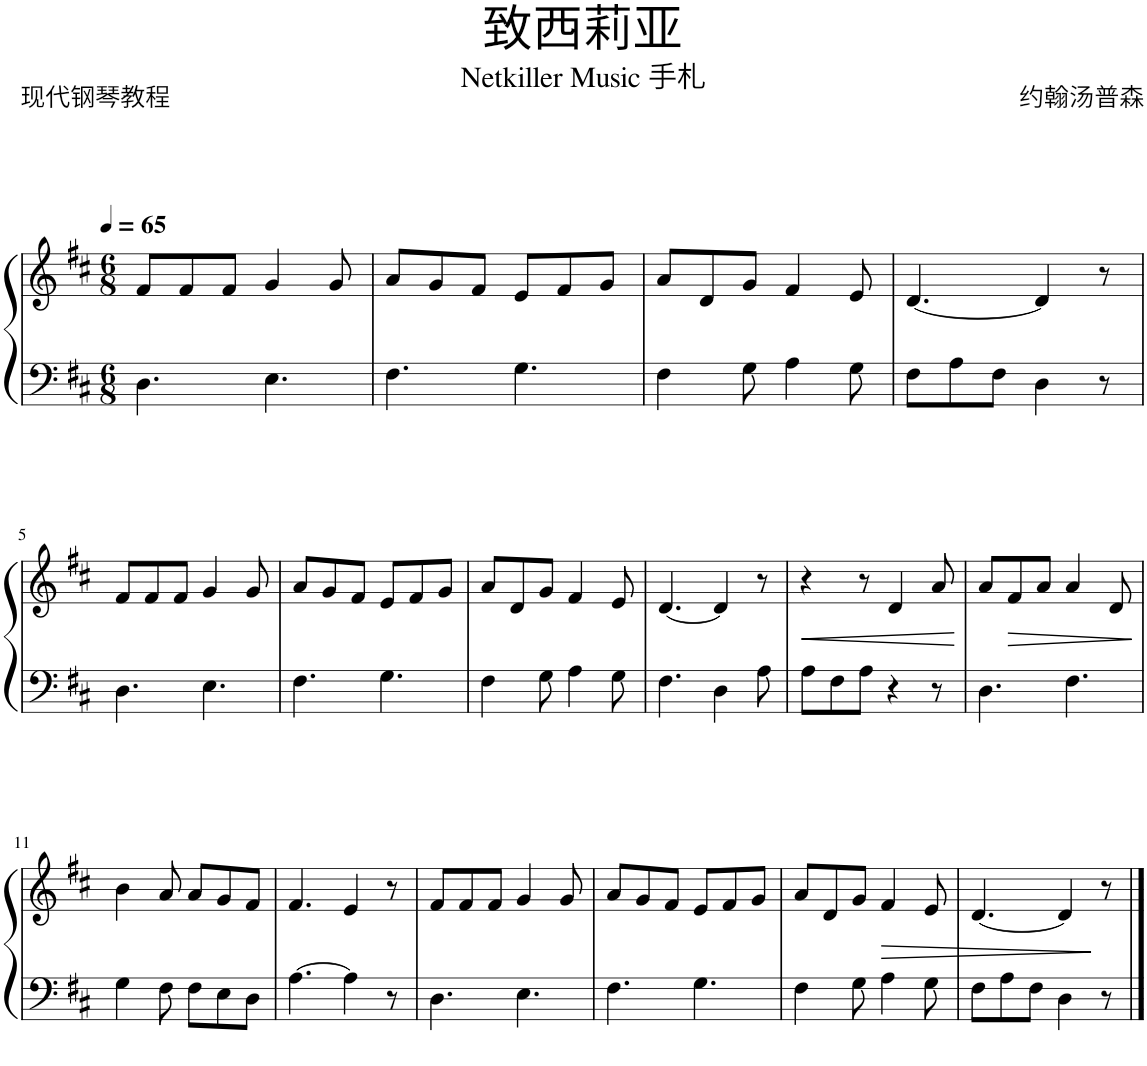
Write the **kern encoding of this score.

**kern	**kern	**dynam
*part1	*part1	*part1
*staff2	*staff1	*staff1/2
*I"Piano	*	*
*I'Pno.	*	*
*clefF4	*clefG2	*
*k[f#c#]	*k[f#c#]	*
*M6/8	*M6/8	*
*MM65	*MM65	*
=1	=1	=1
4.D\	8f#/L	.
.	8f#/	.
.	8f#/J	.
4.E\	4g/	.
.	8g/	.
=2	=2	=2
4.F#\	8a/L	.
.	8g/	.
.	8f#/J	.
4.G\	8e/L	.
.	8f#/	.
.	8g/J	.
=3	=3	=3
4F#\	8a/L	.
.	8d/	.
8G\	8g/J	.
4A\	4f#/	.
8G\	8e/	.
=4	=4	=4
8F#\L	[4.d/	.
8A\	.	.
8F#\J	.	.
4D\	4d/]	.
8r	8r	.
!!LO:LB:g=z
=5	=5	=5
4.D\	8f#/L	.
.	8f#/	.
.	8f#/J	.
4.E\	4g/	.
.	8g/	.
=6	=6	=6
4.F#\	8a/L	.
.	8g/	.
.	8f#/J	.
4.G\	8e/L	.
.	8f#/	.
.	8g/J	.
=7	=7	=7
4F#\	8a/L	.
.	8d/	.
8G\	8g/J	.
4A\	4f#/	.
8G\	8e/	.
=8	=8	=8
4.F#\	[4.d/	.
4D\	4d/]	.
8A\	8r	.
=9	=9	=9
!	!	!LO:HP:b
8A\L	4r	<
8F#\	.	.
8A\J	8r	.
4r	4d/	.
8r	8a/	.
.	.	[
=10	=10	=10
4.D\	8a/L	.
!	!	!LO:HP:b
.	8f#/	>
.	8a/J	.
4.F#\	4a/	.
.	8d/	.
.	.	]
!!LO:LB:g=z
=11	=11	=11
4G\	4b\	.
8F#\	8a/	.
8F#\L	8a/L	.
8E\	8g/	.
8D\J	8f#/J	.
=12	=12	=12
[4.A\	4.f#/	.
4A\]	4e/	.
8r	8r	.
=13	=13	=13
4.D\	8f#/L	.
.	8f#/	.
.	8f#/J	.
4.E\	4g/	.
.	8g/	.
=14	=14	=14
4.F#\	8a/L	.
.	8g/	.
.	8f#/J	.
4.G\	8e/L	.
.	8f#/	.
.	8g/J	.
=15	=15	=15
4F#\	8a/L	.
.	8d/	.
8G\	8g/J	.
!	!	!LO:HP:b
4A\	4f#/	>
8G\	8e/	.
=16	=16	=16
8F#\L	[4.d/	.
8A\	.	.
8F#\J	.	.
4D\	4d/]	.
8r	8r	]
==	==	==
*-	*-	*-
